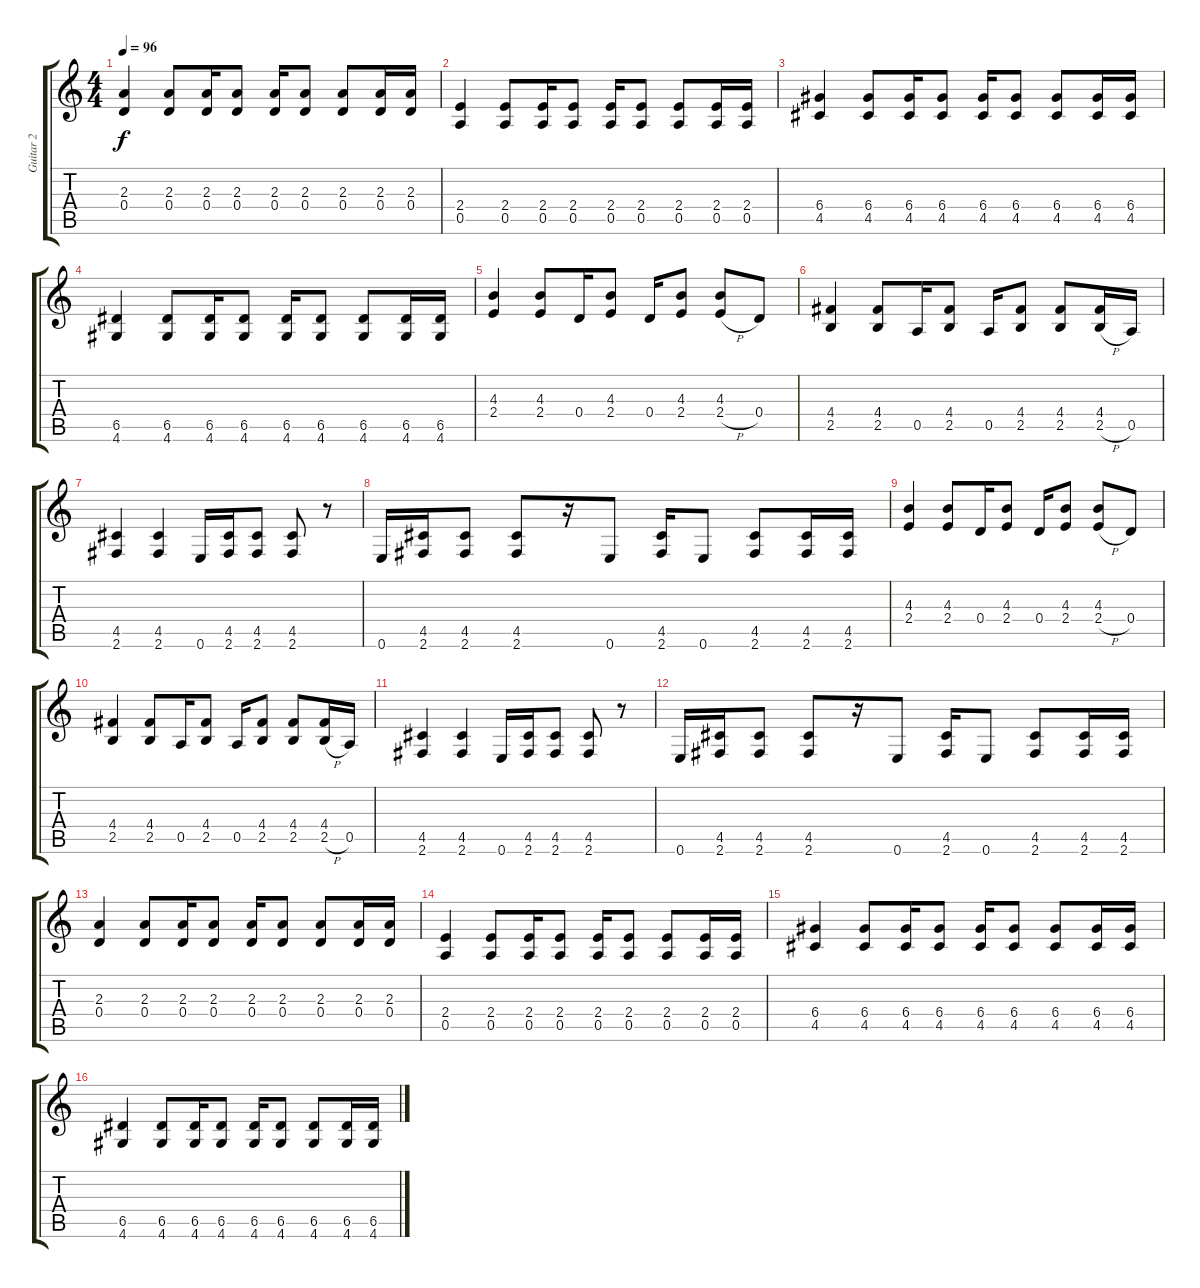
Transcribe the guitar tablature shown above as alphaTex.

\track ("Guitar 2" "Guitar 2") {instrument distortionguitar}
\staff {score tabs}
\tuning (E4 B3 G3 D3 A2 E2) {hide}
\ts (4 4)
\tempo 96
\clef g2
\ks c
(2.3 0.4).4{dy f} (2.3 0.4).8 (2.3 0.4).16 (2.3 0.4).8 (2.3 0.4).16 (2.3 0.4).8 (2.3 0.4).8 (2.3 0.4).16 (2.3 0.4).16 |
(2.4 0.5).4 (2.4 0.5).8 (2.4 0.5).16 (2.4 0.5).8 (2.4 0.5).16 (2.4 0.5).8 (2.4 0.5).8 (2.4 0.5).16 (2.4 0.5).16 |
(6.4 4.5).4 (6.4 4.5).8 (6.4 4.5).16 (6.4 4.5).8 (6.4 4.5).16 (6.4 4.5).8 (6.4 4.5).8 (6.4 4.5).16 (6.4 4.5).16 |
(6.5 4.6).4 (6.5 4.6).8 (6.5 4.6).16 (6.5 4.6).8 (6.5 4.6).16 (6.5 4.6).8 (6.5 4.6).8 (6.5 4.6).16 (6.5 4.6).16 |
(4.3 2.4).4 (4.3 2.4).8 0.4.16 (4.3 2.4).8 0.4.16 (4.3 2.4).8 (4.3 2.4{h}).8 0.4.8 |
(4.4 2.5).4 (4.4 2.5).8 0.5.16 (4.4 2.5).8 0.5.16 (4.4 2.5).8 (4.4 2.5).8 (4.4 2.5{h}).16 0.5.16 |
(4.5 2.6).4 (4.5 2.6).4 0.6.16 (4.5 2.6).16 (4.5 2.6).8 (4.5 2.6).8 r.8 |
0.6.16 (4.5 2.6).16 (4.5 2.6).8 (4.5 2.6).8 r.16 0.6.8 (4.5 2.6).16 0.6.8 (4.5 2.6).8 (4.5 2.6).16 (4.5 2.6).16 |
(4.3 2.4).4 (4.3 2.4).8 0.4.16 (4.3 2.4).8 0.4.16 (4.3 2.4).8 (4.3 2.4{h}).8 0.4.8 |
(4.4 2.5).4 (4.4 2.5).8 0.5.16 (4.4 2.5).8 0.5.16 (4.4 2.5).8 (4.4 2.5).8 (4.4 2.5{h}).16 0.5.16 |
(4.5 2.6).4 (4.5 2.6).4 0.6.16 (4.5 2.6).16 (4.5 2.6).8 (4.5 2.6).8 r.8 |
0.6.16 (4.5 2.6).16 (4.5 2.6).8 (4.5 2.6).8 r.16 0.6.8 (4.5 2.6).16 0.6.8 (4.5 2.6).8 (4.5 2.6).16 (4.5 2.6).16 |
(2.3 0.4).4 (2.3 0.4).8 (2.3 0.4).16 (2.3 0.4).8 (2.3 0.4).16 (2.3 0.4).8 (2.3 0.4).8 (2.3 0.4).16 (2.3 0.4).16 |
(2.4 0.5).4 (2.4 0.5).8 (2.4 0.5).16 (2.4 0.5).8 (2.4 0.5).16 (2.4 0.5).8 (2.4 0.5).8 (2.4 0.5).16 (2.4 0.5).16 |
(6.4 4.5).4 (6.4 4.5).8 (6.4 4.5).16 (6.4 4.5).8 (6.4 4.5).16 (6.4 4.5).8 (6.4 4.5).8 (6.4 4.5).16 (6.4 4.5).16 |
(6.5 4.6).4 (6.5 4.6).8 (6.5 4.6).16 (6.5 4.6).8 (6.5 4.6).16 (6.5 4.6).8 (6.5 4.6).8 (6.5 4.6).16 (6.5 4.6).16
